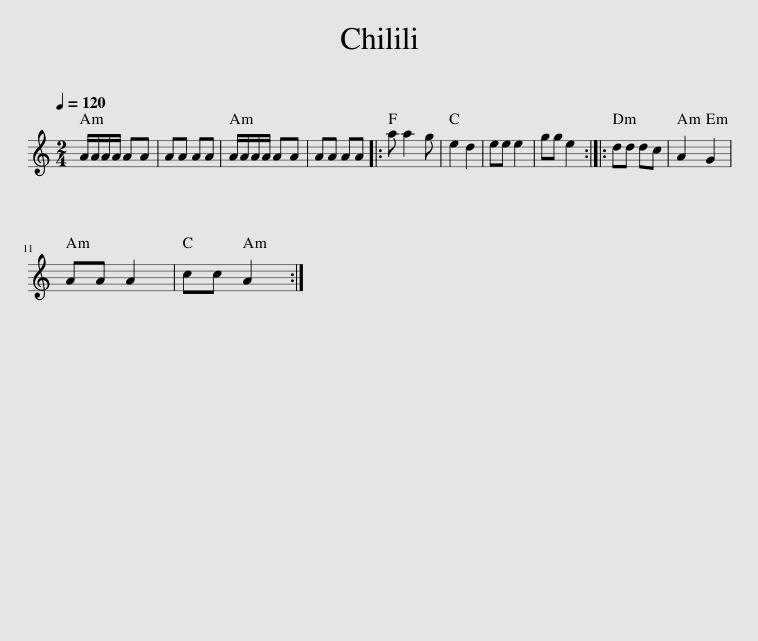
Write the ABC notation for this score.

X:1
L:1/8
Q:1/4=120
M:2/4
I:linebreak $
K:C
V:1 treble
V:1
 A/A/A/A/ AA | AA AA | A/A/A/A/ AA | AA AA |: a a2 g | %5
 e2 d2 | ee e2 | gg e2 :: dd dc | A2 G2 |$ %10
 AA A2 | cc A2 :| %12
